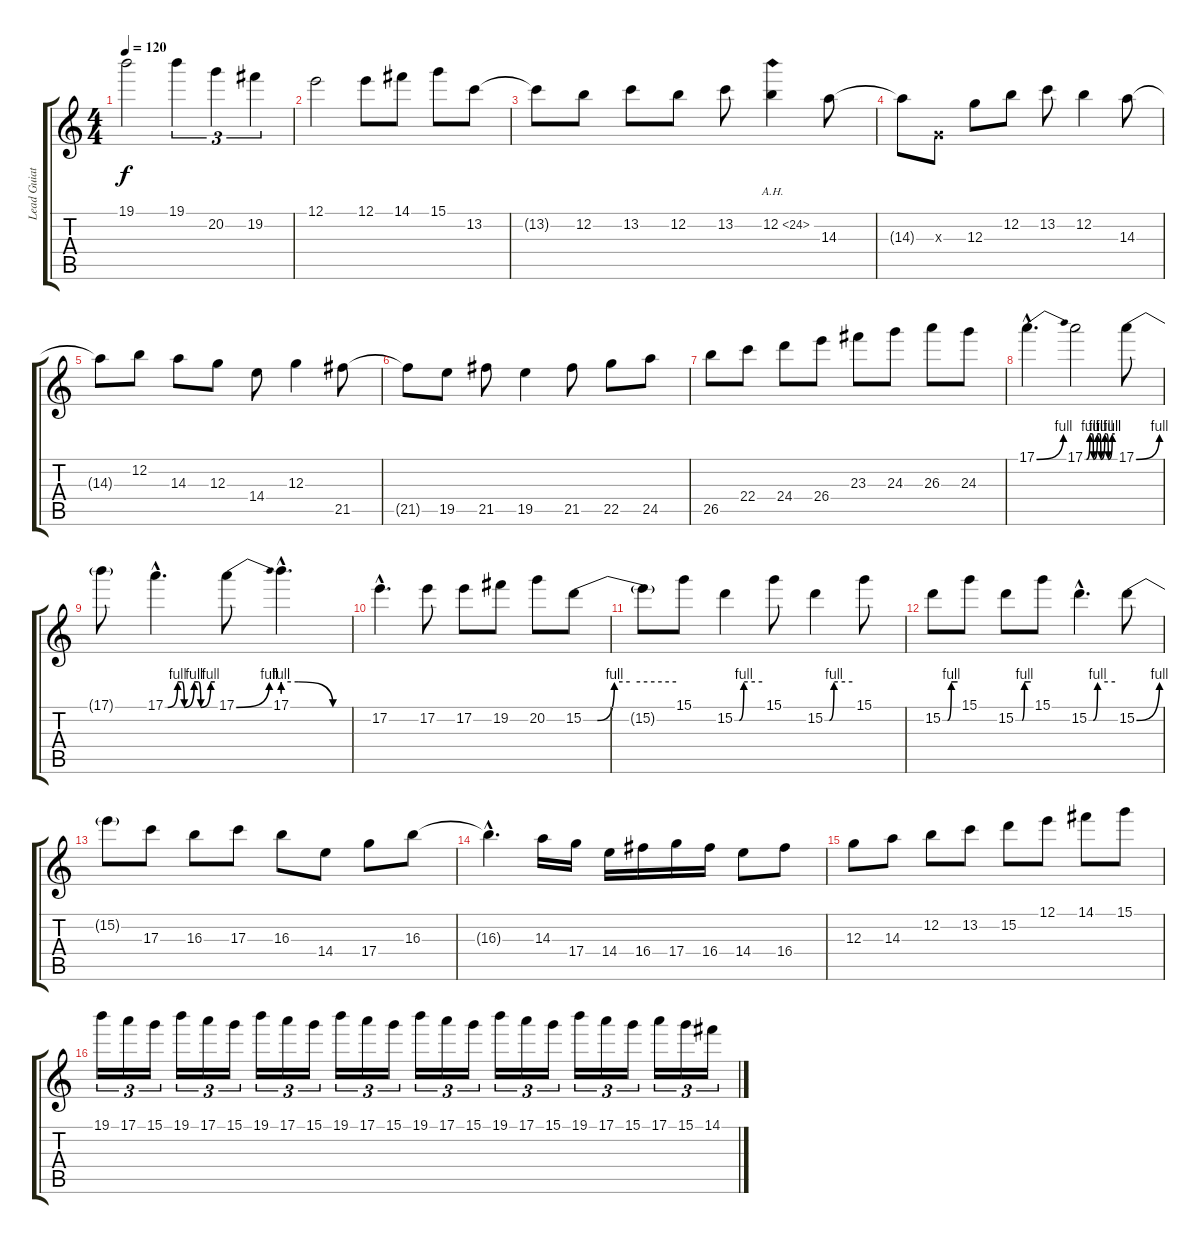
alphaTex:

\track ("Lead Guiatr1" "Lead Guiat") {instrument overdrivenguitar}
\staff {score tabs}
\tuning (E4 B3 G3 D3 A2 E2) {hide}
\ts (4 4)
\tempo 120
\clef g2
\ks c
19.1{t}.2{dy f} 19.1.4{tu (3 2)} 20.2.4{tu (3 2)} 19.2.4{tu (3 2)} |
12.1.2 12.1.8 14.1.8 15.1.8 13.2.8 |
13.2{t}.8 12.2.8 13.2.8 12.2.8 13.2.8 12.2{ah 12}.4 14.3.8 |
14.3{t}.8 0.3{x}.8 12.3.8 12.2.8 13.2.8 12.2.4 14.3.8 |
14.3{t}.8 12.2.8 14.3.8 12.3.8 14.4.8 12.3.4 21.5.8 |
21.5{t}.8 19.5.8 21.5.8 19.5.4 21.5.8 22.5.8 24.5.8 |
26.5.8 22.4.8 24.4.8 26.4.8 23.3.8 24.3.8 26.3.8 24.3.8 |
17.1{be (bend 0 0 60 4) hac}.4{d} 17.1{be (custom 0 0 3 0 10 4 15 4 17 0 25 4 30 4 32 0 40 4 44 4 47 0 55 4 60 4)}.2 17.1{be (bend 0 0 60 4)}.8 |
17.1{t}.8 17.1{be (custom 0 0 3 0 15 4 20 4 23 0 35 4 40 4 43 0 55 4 60 4) hac}.4{d} 17.1{be (bend 0 0 60 4)}.8 17.1{be (custom 0 4 14 4 46 0 60 0) hac}.4{d} |
17.2{hac}.4{d} 17.2.8 17.2.8 19.2.8 20.2.8 15.2{be (custom 0 0 9 0 20 4 30 4 60 4)}.8 |
15.2{t}.8 15.1.8 15.2{be (custom 0 0 10 0 20 4 60 4)}.4 15.1.8 15.2{be (custom 0 0 10 0 20 4 60 4)}.4 15.1.8 |
15.2{be (custom 0 0 20 0 35 4 60 4)}.8 15.1.8 15.2{be (custom 0 0 10 0 25 0 35 4 60 4)}.8 15.1.8 15.2{be (custom 0 0 10 0 20 4 60 4) hac}.4{d} 15.2{be (bend 0 0 60 4)}.8 |
15.2{t}.8 17.3.8 16.3.8 17.3.8 16.3.8 14.4.8 17.4.8 16.3.8 |
16.3{hac t}.4{d} 14.3.16 17.4.16 14.4.16 16.4.16 17.4.16 16.4.16 14.4.8 16.4.8 |
12.3.8 14.3.8 12.2.8 13.2.8 15.2.8 12.1.8 14.1.8 15.1.8 |
19.1.16{tu (3 2)} 17.1.16{tu (3 2)} 15.1.16{tu (3 2)} 19.1.16{tu (3 2)} 17.1.16{tu (3 2)} 15.1.16{tu (3 2)} 19.1.16{tu (3 2)} 17.1.16{tu (3 2)} 15.1.16{tu (3 2)} 19.1.16{tu (3 2)} 17.1.16{tu (3 2)} 15.1.16{tu (3 2)} 19.1.16{tu (3 2)} 17.1.16{tu (3 2)} 15.1.16{tu (3 2)} 19.1.16{tu (3 2)} 17.1.16{tu (3 2)} 15.1.16{tu (3 2)} 19.1.16{tu (3 2)} 17.1.16{tu (3 2)} 15.1.16{tu (3 2)} 17.1.16{tu (3 2)} 15.1.16{tu (3 2)} 14.1.16{tu (3 2)}
